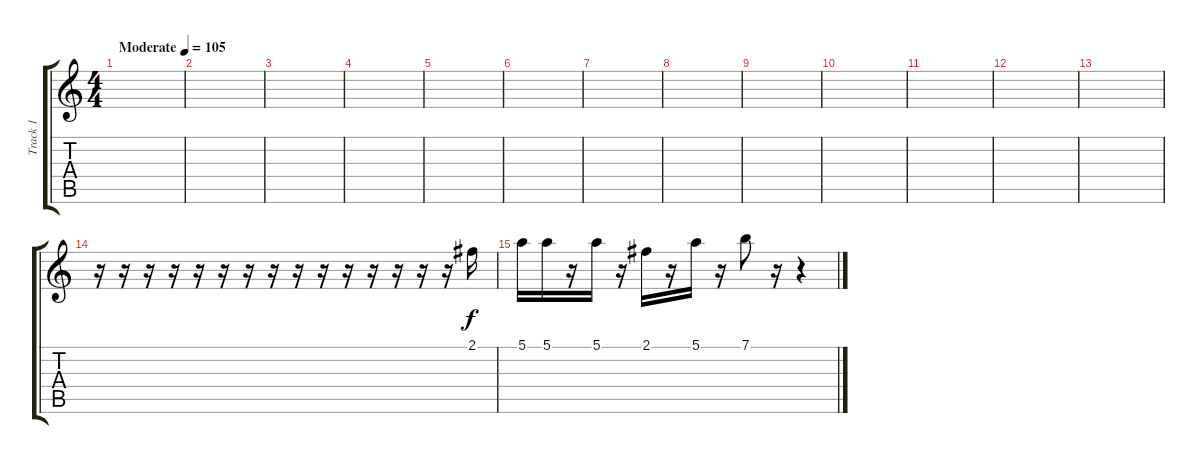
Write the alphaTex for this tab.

\track ("Track 1" "Track 1") {instrument overdrivenguitar}
\staff {score tabs}
\tuning (E4 B3 G3 D3 A2 E2) {hide}
\ts (4 4)
\tempo (105 "Moderate")
\clef g2
\ks c
|
|
|
|
|
|
|
|
|
|
|
|
|
r.16 r.16 r.16 r.16 r.16 r.16 r.16 r.16 r.16 r.16 r.16 r.16 r.16 r.16 r.16 2.1.16 |
5.1.16 5.1.16 r.16 5.1.16 r.16 2.1.16 r.16 5.1.16 r.16 7.1.8 r.16 r.4
